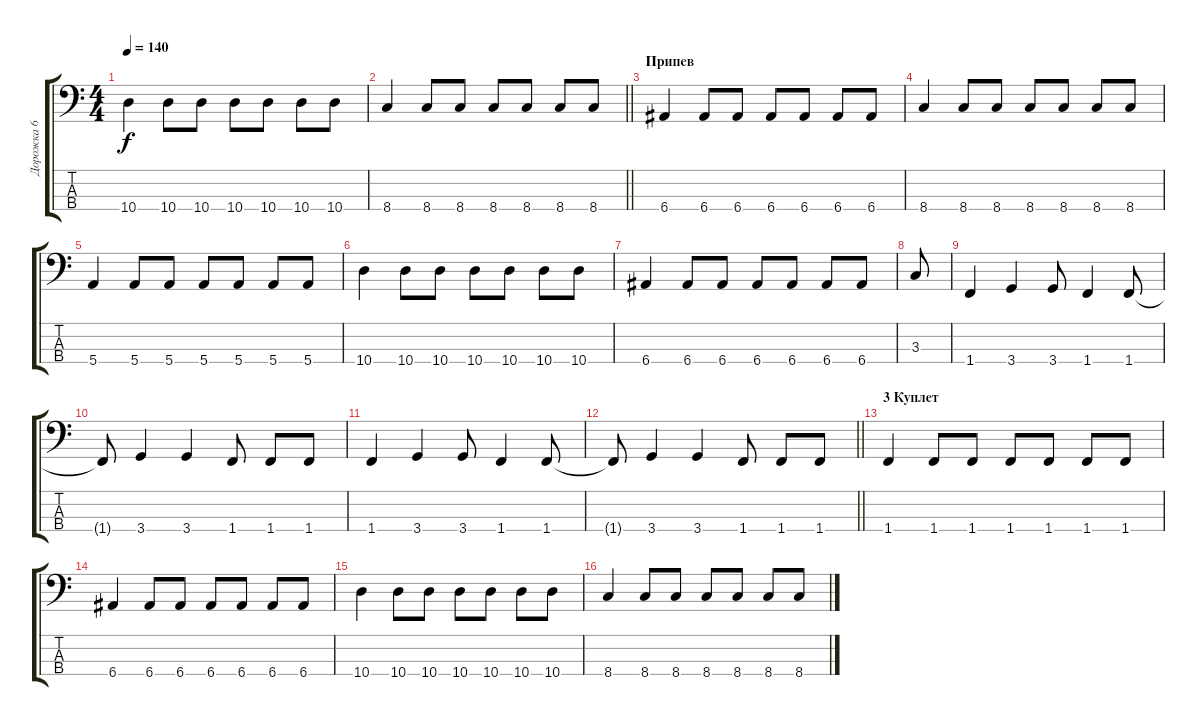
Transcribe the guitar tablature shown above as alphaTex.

\track ("Дорожка 6" "Дорожка 6") {instrument electricbassfinger}
\staff {score tabs}
\tuning (G2 D2 A1 E1) {hide}
\ts (4 4)
\tempo 140
\clef f4
\ks c
10.4.4{dy f} 10.4.8 10.4.8 10.4.8 10.4.8 10.4.8 10.4.8 |
\barLineRight lightlight
8.4.4 8.4.8 8.4.8 8.4.8 8.4.8 8.4.8 8.4.8 |
\section ("" "Припев")
6.4.4 6.4.8 6.4.8 6.4.8 6.4.8 6.4.8 6.4.8 |
8.4.4 8.4.8 8.4.8 8.4.8 8.4.8 8.4.8 8.4.8 |
5.4.4 5.4.8 5.4.8 5.4.8 5.4.8 5.4.8 5.4.8 |
10.4.4 10.4.8 10.4.8 10.4.8 10.4.8 10.4.8 10.4.8 |
6.4.4 6.4.8 6.4.8 6.4.8 6.4.8 6.4.8 6.4.8 |
3.3.8 |
1.4.4 3.4.4 3.4.8 1.4.4 1.4.8 |
1.4{t}.8 3.4.4 3.4.4 1.4.8 1.4.8 1.4.8 |
1.4.4 3.4.4 3.4.8 1.4.4 1.4.8 |
\barLineRight lightlight
1.4{t}.8 3.4.4 3.4.4 1.4.8 1.4.8 1.4.8 |
\section ("" "3 Куплет")
1.4.4 1.4.8 1.4.8 1.4.8 1.4.8 1.4.8 1.4.8 |
6.4.4 6.4.8 6.4.8 6.4.8 6.4.8 6.4.8 6.4.8 |
10.4.4 10.4.8 10.4.8 10.4.8 10.4.8 10.4.8 10.4.8 |
8.4.4 8.4.8 8.4.8 8.4.8 8.4.8 8.4.8 8.4.8
